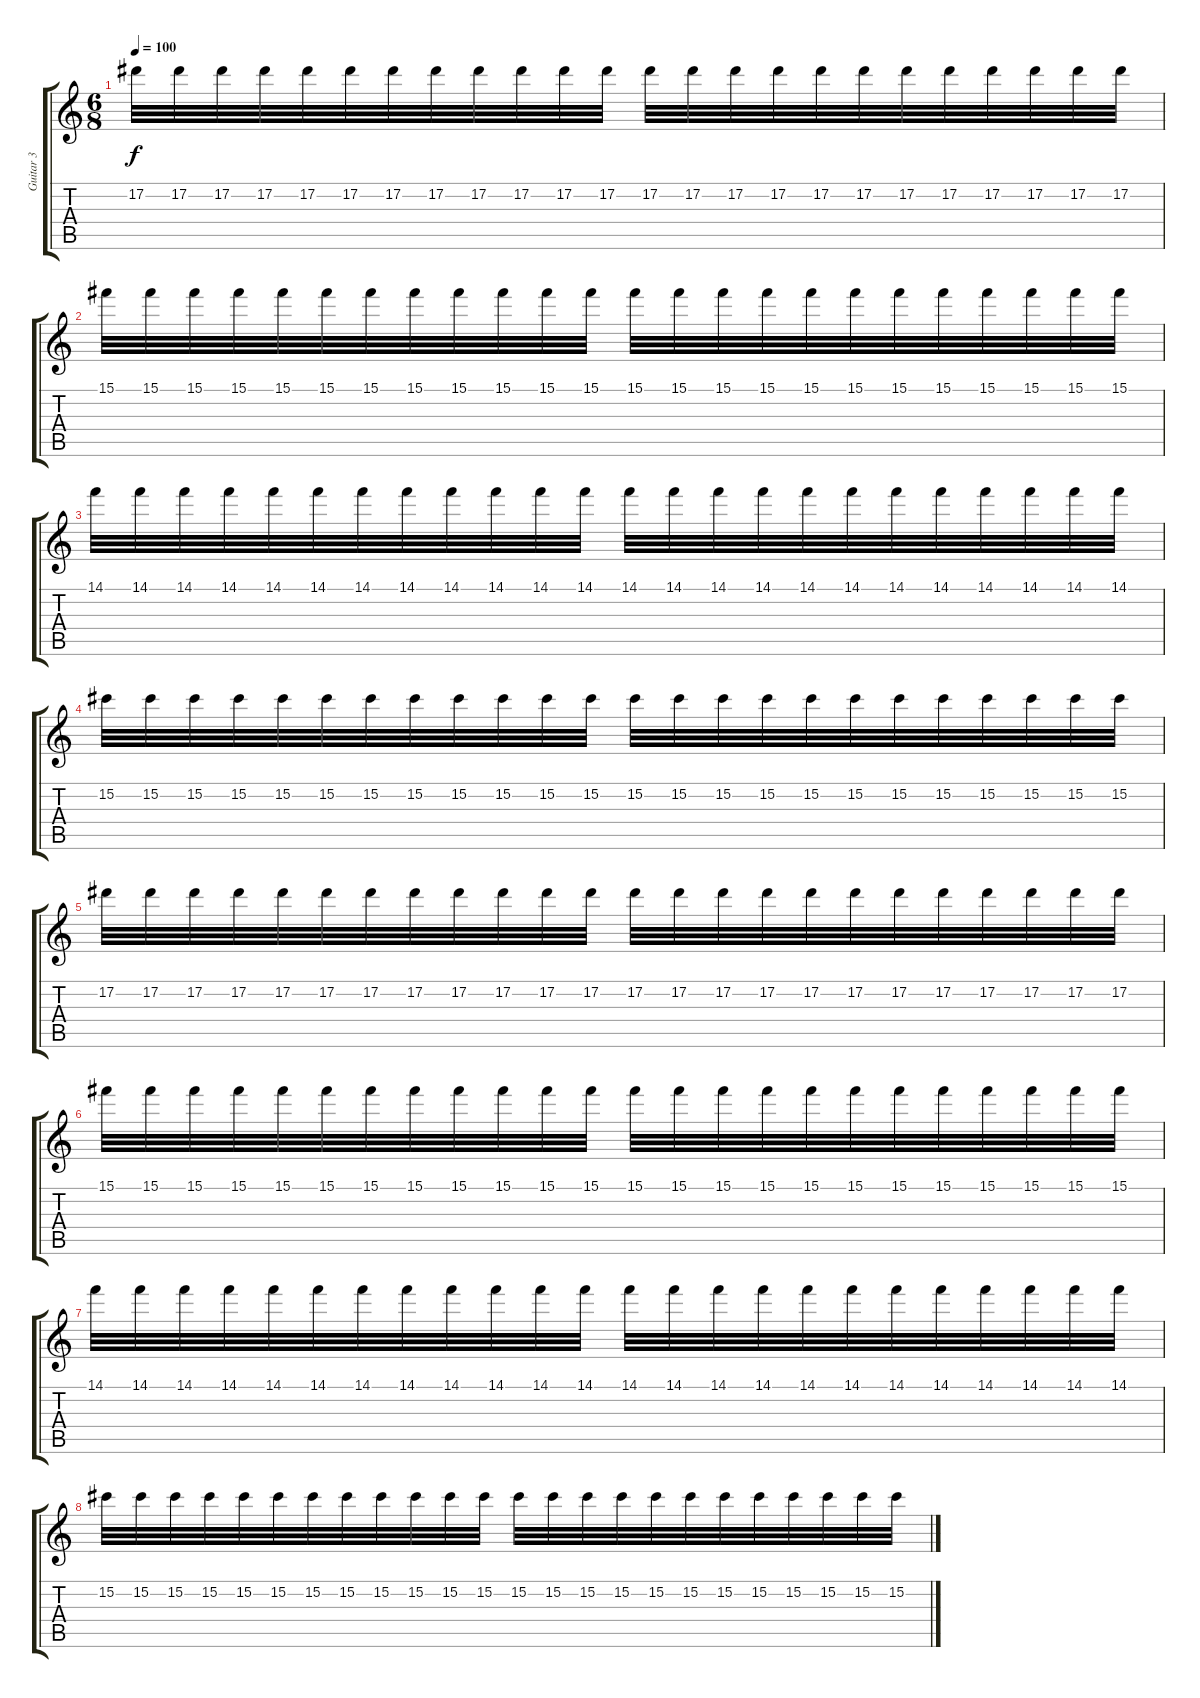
\track ("Guitar 3" "Guitar 3") {instrument electricguitarjazz}
\staff {score tabs}
\tuning (Eb4 Bb3 Gb3 Db3 Ab2 Eb2) {hide}
\ts (6 8)
\tempo 100
\clef g2
\ks c
17.2.32{dy f} 17.2.32 17.2.32 17.2.32 17.2.32 17.2.32 17.2.32 17.2.32 17.2.32 17.2.32 17.2.32 17.2.32 17.2.32 17.2.32 17.2.32 17.2.32 17.2.32 17.2.32 17.2.32 17.2.32 17.2.32 17.2.32 17.2.32 17.2.32 |
15.1.32 15.1.32 15.1.32 15.1.32 15.1.32 15.1.32 15.1.32 15.1.32 15.1.32 15.1.32 15.1.32 15.1.32 15.1.32 15.1.32 15.1.32 15.1.32 15.1.32 15.1.32 15.1.32 15.1.32 15.1.32 15.1.32 15.1.32 15.1.32 |
14.1.32 14.1.32 14.1.32 14.1.32 14.1.32 14.1.32 14.1.32 14.1.32 14.1.32 14.1.32 14.1.32 14.1.32 14.1.32 14.1.32 14.1.32 14.1.32 14.1.32 14.1.32 14.1.32 14.1.32 14.1.32 14.1.32 14.1.32 14.1.32 |
15.2.32 15.2.32 15.2.32 15.2.32 15.2.32 15.2.32 15.2.32 15.2.32 15.2.32 15.2.32 15.2.32 15.2.32 15.2.32 15.2.32 15.2.32 15.2.32 15.2.32 15.2.32 15.2.32 15.2.32 15.2.32 15.2.32 15.2.32 15.2.32 |
17.2.32 17.2.32 17.2.32 17.2.32 17.2.32 17.2.32 17.2.32 17.2.32 17.2.32 17.2.32 17.2.32 17.2.32 17.2.32 17.2.32 17.2.32 17.2.32 17.2.32 17.2.32 17.2.32 17.2.32 17.2.32 17.2.32 17.2.32 17.2.32 |
15.1.32 15.1.32 15.1.32 15.1.32 15.1.32 15.1.32 15.1.32 15.1.32 15.1.32 15.1.32 15.1.32 15.1.32 15.1.32 15.1.32 15.1.32 15.1.32 15.1.32 15.1.32 15.1.32 15.1.32 15.1.32 15.1.32 15.1.32 15.1.32 |
14.1.32 14.1.32 14.1.32 14.1.32 14.1.32 14.1.32 14.1.32 14.1.32 14.1.32 14.1.32 14.1.32 14.1.32 14.1.32 14.1.32 14.1.32 14.1.32 14.1.32 14.1.32 14.1.32 14.1.32 14.1.32 14.1.32 14.1.32 14.1.32 |
15.2.32 15.2.32 15.2.32 15.2.32 15.2.32 15.2.32 15.2.32 15.2.32 15.2.32 15.2.32 15.2.32 15.2.32 15.2.32 15.2.32 15.2.32 15.2.32 15.2.32 15.2.32 15.2.32 15.2.32 15.2.32 15.2.32 15.2.32 15.2.32
